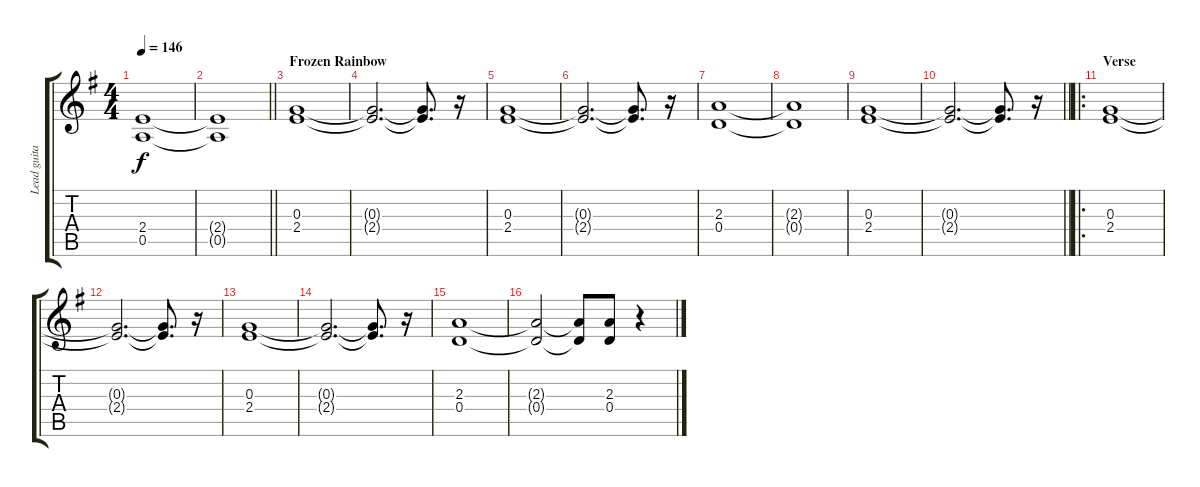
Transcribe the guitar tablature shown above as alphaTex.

\track ("Lead guitar" "Lead guita") {instrument overdrivenguitar}
\staff {score tabs}
\tuning (E4 B3 G3 D3 A2 E2) {hide}
\ts (4 4)
\tempo 146
\clef g2
\ks eminor
(2.4 0.5).1{dy f} |
\barLineRight lightlight
(2.4{t} 0.5{t}).1 |
\section ("" "Frozen Rainbow")
(0.3 2.4).1 |
(0.3{t} 2.4{t}).2{d} (0.3{t} 2.4{t}).8{d} r.16 |
(0.3 2.4).1 |
(0.3{t} 2.4{t}).2{d} (0.3{t} 2.4{t}).8{d} r.16 |
(2.3 0.4).1 |
(2.3{t} 0.4{t}).1 |
(0.3 2.4).1 |
\barLineRight lightlight
(0.3{t} 2.4{t}).2{d} (0.3{t} 2.4{t}).8{d} r.16 |
\ro
\section ("" "Verse")
(0.3 2.4).1 |
(0.3{t} 2.4{t}).2{d} (0.3{t} 2.4{t}).8{d} r.16 |
(0.3 2.4).1 |
(0.3{t} 2.4{t}).2{d} (0.3{t} 2.4{t}).8{d} r.16 |
(2.3 0.4).1 |
(2.3{t} 0.4{t}).2 (2.3{t} 0.4{t}).8 (2.3 0.4).8 r.4
